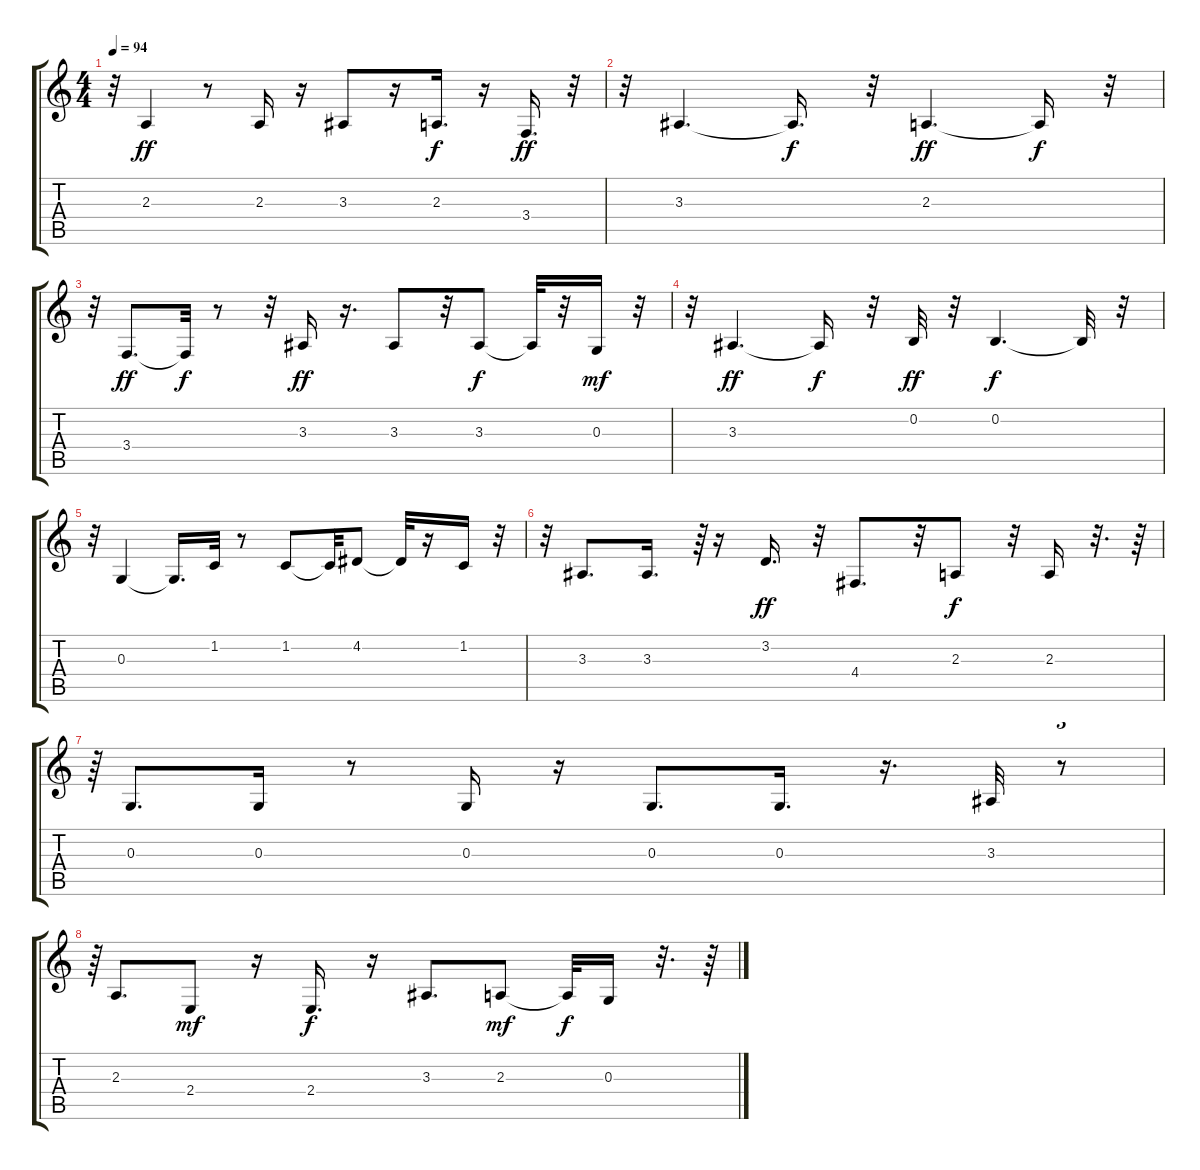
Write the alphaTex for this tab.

\track "" {instrument voiceoohs}
\staff {score tabs}
\tuning (E4 B3 G3 D3 A2 E2) {hide}
\ts (4 4)
\tempo 94
\clef g2
\ks c
r.32{dy f} 2.3.4{dy ff} r.8 2.3.16 r.16 3.3.8 r.16 2.3.16{d dy f} r.16 3.4.16{d dy ff} r.32 |
r.32 3.3.4{d} 3.3{t}.16{d dy f} r.32 2.3.4{d dy ff} 2.3{t}.16{dy f} r.32 |
r.32 3.4.8{d dy ff} 3.4{t}.32{dy f} r.8 r.32 3.3.16{dy ff} r.16{d} 3.3.8 r.32 3.3.8{dy f} 3.3{t}.32 r.32 0.3.16{dy mf} r.32 |
r.32 3.3.4{d dy ff} 3.3{t}.16{dy f} r.32 0.2.32{dy ff} r.32 0.2.4{d dy f} 0.2{t}.32 r.32 |
r.32 0.3.4 0.3{t}.16{d} 1.2.32 r.8 1.2.8 1.2{t}.32 4.2.8 4.2{t}.32 r.16 1.2.16 r.32 |
r.32 3.3.8{d} 3.3.16{d} r.64{tu (3 2)} r.16 3.2.16{d dy ff} r.32 4.4.8{d} r.32 2.3.8{dy f} r.32 2.3.16 r.32{d} r.64 |
r.64{tu (3 2)} 0.3.8{d} 0.3.16 r.8 0.3.16 r.16 0.3.8{d} 0.3.16{d} r.16{d} 3.3.32 r.8{tu (3 2)} |
r.64{tu (3 2)} 2.3.8{d} 2.4.8{dy mf} r.16 2.4.16{d dy f} r.16 3.3.8{d} 2.3.8{dy mf} 2.3{t}.32{dy f} 0.3.16 r.32{d} r.64
